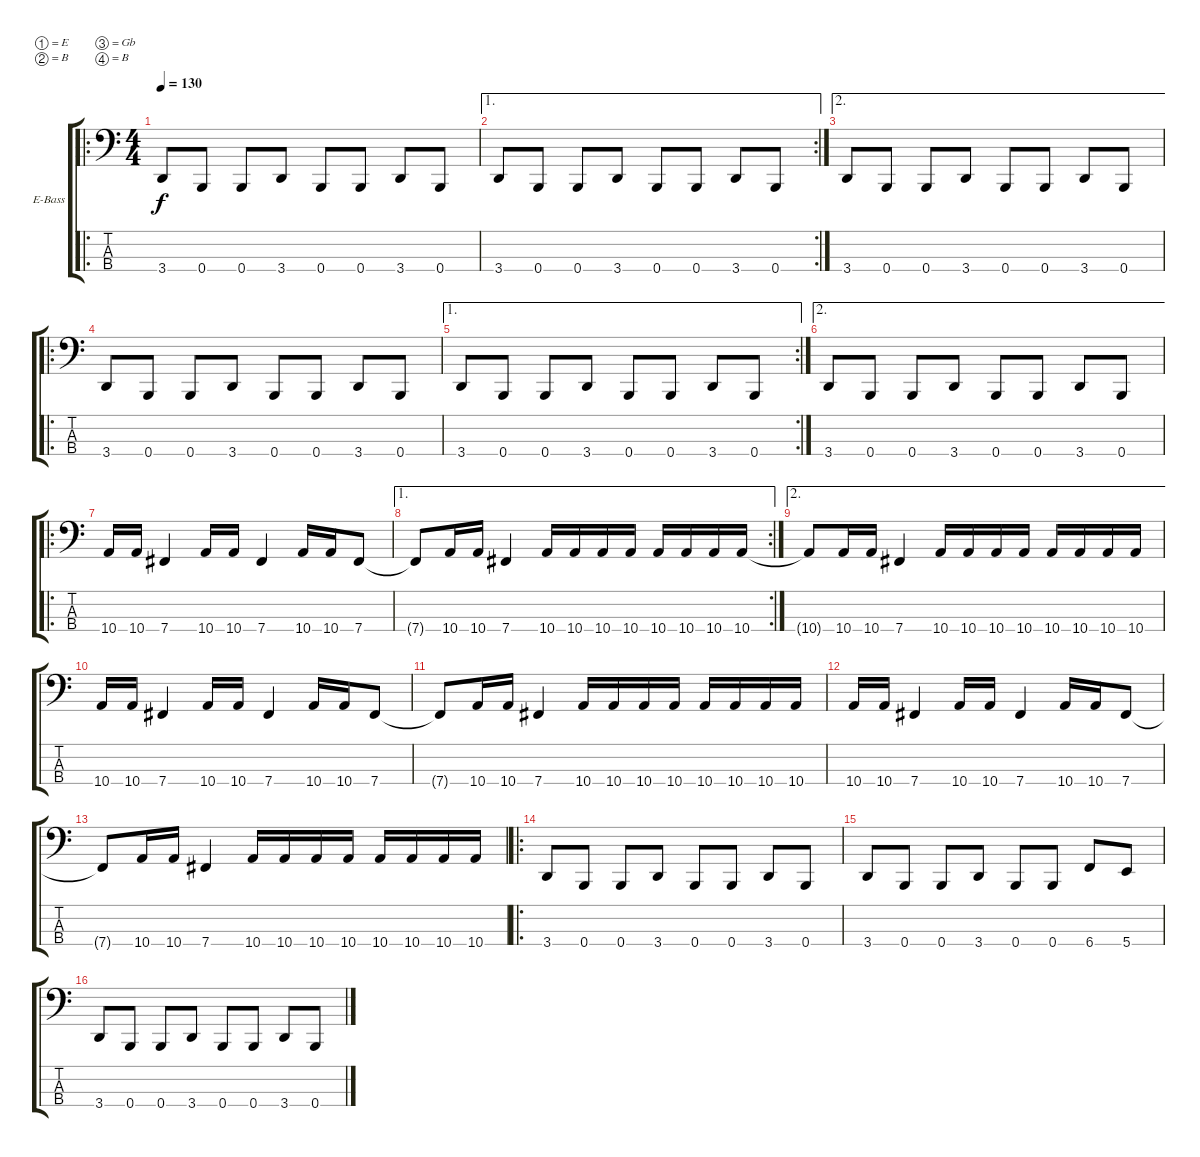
\bracketExtendMode groupsimilarinstruments
\firstSystemTrackNameOrientation horizontal
\otherSystemsTrackNameOrientation horizontal
\track ("Bass" "E-Bass") {instrument electricbassfinger}
\staff {score tabs}
\tuning (E2 B1 Gb1 B0)
\ro
\ts (4 4)
\tempo 130
\clef f4
\ks c
3.4.8{dy f} 0.4.8 0.4.8 3.4.8 0.4.8 0.4.8 3.4.8 0.4.8 |
\ae 1
\rc 2
3.4.8 0.4.8 0.4.8 3.4.8 0.4.8 0.4.8 3.4.8 0.4.8 |
\ae 2
3.4.8 0.4.8 0.4.8 3.4.8 0.4.8 0.4.8 3.4.8 0.4.8 |
\ro
3.4.8 0.4.8 0.4.8 3.4.8 0.4.8 0.4.8 3.4.8 0.4.8 |
\ae 1
\rc 2
3.4.8 0.4.8 0.4.8 3.4.8 0.4.8 0.4.8 3.4.8 0.4.8 |
\ae 2
3.4.8 0.4.8 0.4.8 3.4.8 0.4.8 0.4.8 3.4.8 0.4.8 |
\ro
10.4.16 10.4.16 7.4.4 10.4.16 10.4.16 7.4.4 10.4.16 10.4.16 7.4.8 |
\ae 1
\rc 2
7.4{t}.8 10.4.16 10.4.16 7.4.4 10.4.16 10.4.16 10.4.16 10.4.16 10.4.16 10.4.16 10.4.16 10.4.16 |
\ae 2
10.4{t}.8 10.4.16 10.4.16 7.4.4 10.4.16 10.4.16 10.4.16 10.4.16 10.4.16 10.4.16 10.4.16 10.4.16 |
10.4.16 10.4.16 7.4.4 10.4.16 10.4.16 7.4.4 10.4.16 10.4.16 7.4.8 |
7.4{t}.8 10.4.16 10.4.16 7.4.4 10.4.16 10.4.16 10.4.16 10.4.16 10.4.16 10.4.16 10.4.16 10.4.16 |
10.4.16 10.4.16 7.4.4 10.4.16 10.4.16 7.4.4 10.4.16 10.4.16 7.4.8 |
7.4{t}.8 10.4.16 10.4.16 7.4.4 10.4.16 10.4.16 10.4.16 10.4.16 10.4.16 10.4.16 10.4.16 10.4.16 |
\ro
3.4.8 0.4.8 0.4.8 3.4.8 0.4.8 0.4.8 3.4.8 0.4.8 |
3.4.8 0.4.8 0.4.8 3.4.8 0.4.8 0.4.8 6.4.8 5.4.8 |
3.4.8 0.4.8 0.4.8 3.4.8 0.4.8 0.4.8 3.4.8 0.4.8
